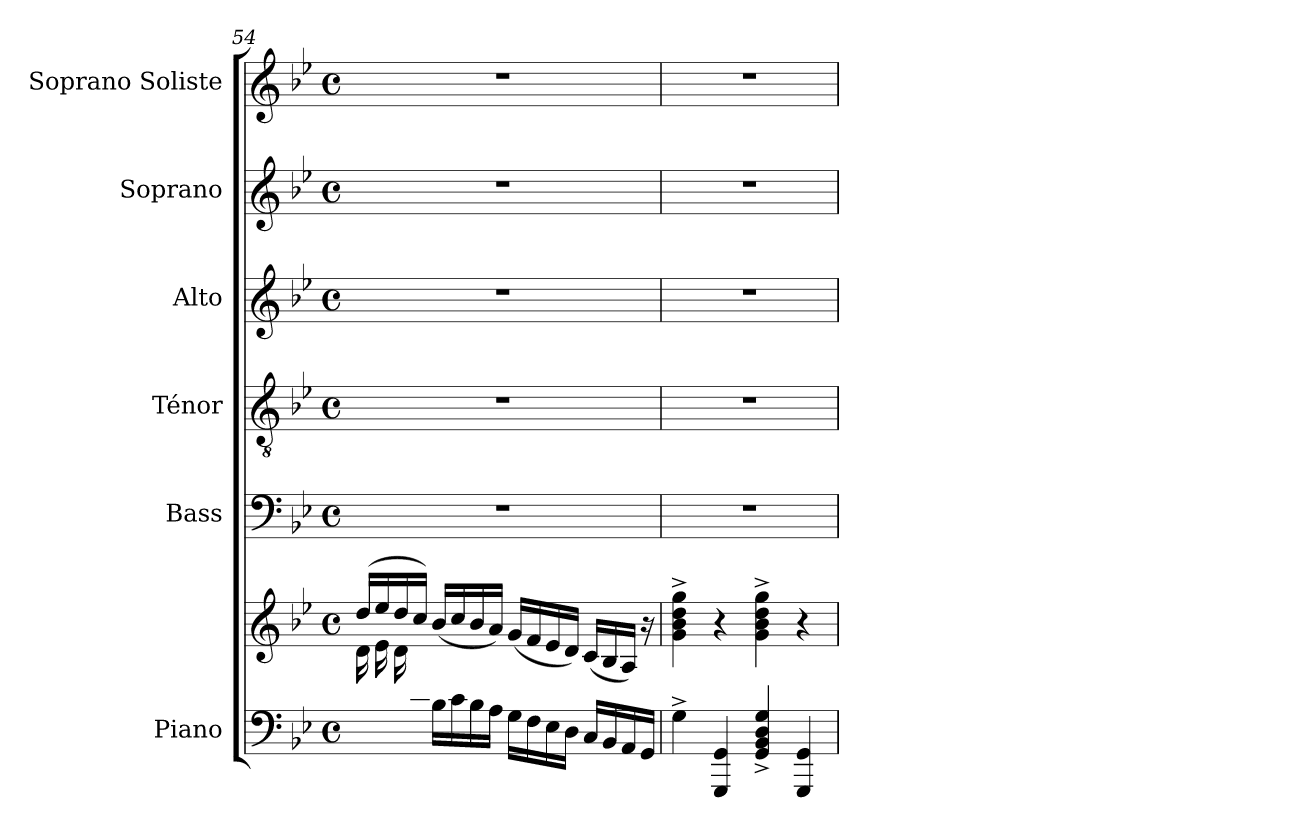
**kern	**kern	**kern	**kern	**kern	**kern	**kern
*part6	*part6	*part5	*part4	*part3	*part2	*part1
*staff7	*staff6	*staff5	*staff4	*staff3	*staff2	*staff1
*I"Piano	*	*I"Bass	*I"Ténor	*I"Alto	*I"Soprano	*I"Soprano Soliste
*I'Pno.	*	*I'B.	*I'T.	*I'A.	*I'S.	*
*clefF4	*clefG2	*clefF4	*clefGv2	*clefG2	*clefG2	*clefG2
*	*	*	*	*	*ITrd2c3	*
*k[b-e-]	*k[b-e-]	*k[b-e-]	*k[b-e-]	*k[b-e-]	*k[f#]	*k[b-e-]
*M4/4	*M4/4	*M4/4	*M4/4	*M4/4	*M4/4	*M4/4
*met(c)	*met(c)	*met(c)	*met(c)	*met(c)	*met(c)	*met(c)
=54	=54	=54	=54	=54	=54	=54
*	*^	*	*	*	*	*
8.ryy	(>16dd/LL	(16d\LL	1r	1r	1r	1r	1r
.	16ee-/	16e-\	.	.	.	.	.
.	16dd/	16d\	.	.	.	.	.
16c\JJ)	16cc/JJ)	2ryy	.	.	.	.	.
16B-\LL	(16b-/LL	.	.	.	.	.	.
16c\	16cc/	.	.	.	.	.	.
16B-\	16b-/	.	.	.	.	.	.
16A\JJ	16a/JJ)	.	.	.	.	.	.
16G\LL	(16g/LL	.	.	.	.	.	.
16F\	16f/	.	.	.	.	.	.
16E-\	16e-/	.	.	.	.	.	.
16D\JJ	16d/JJ)	4ryy	.	.	.	.	.
16C/LL	(16c/LL	.	.	.	.	.	.
16BB-/	16B-/	.	.	.	.	.	.
16AA/	16A/JJ)	.	.	.	.	.	.
16GG/JJ	16r	16ryy	.	.	.	.	.
*	*v	*v	*	*	*	*	*
=55	=55	=55	=55	=55	=55	=55
4G^\	4g\^ 4b-\^ 4dd\^ 4gg\^	1r	1r	1r	1r	1r
4GGG/ 4GG/	4r	.	.	.	.	.
4GG/^ 4BB-/^ 4D/^ 4G/^	4g\^ 4b-\^ 4dd\^ 4gg\^	.	.	.	.	.
4GGG/ 4GG/	4r	.	.	.	.	.
=	=	=	=	=	=	=
*-	*-	*-	*-	*-	*-	*-
